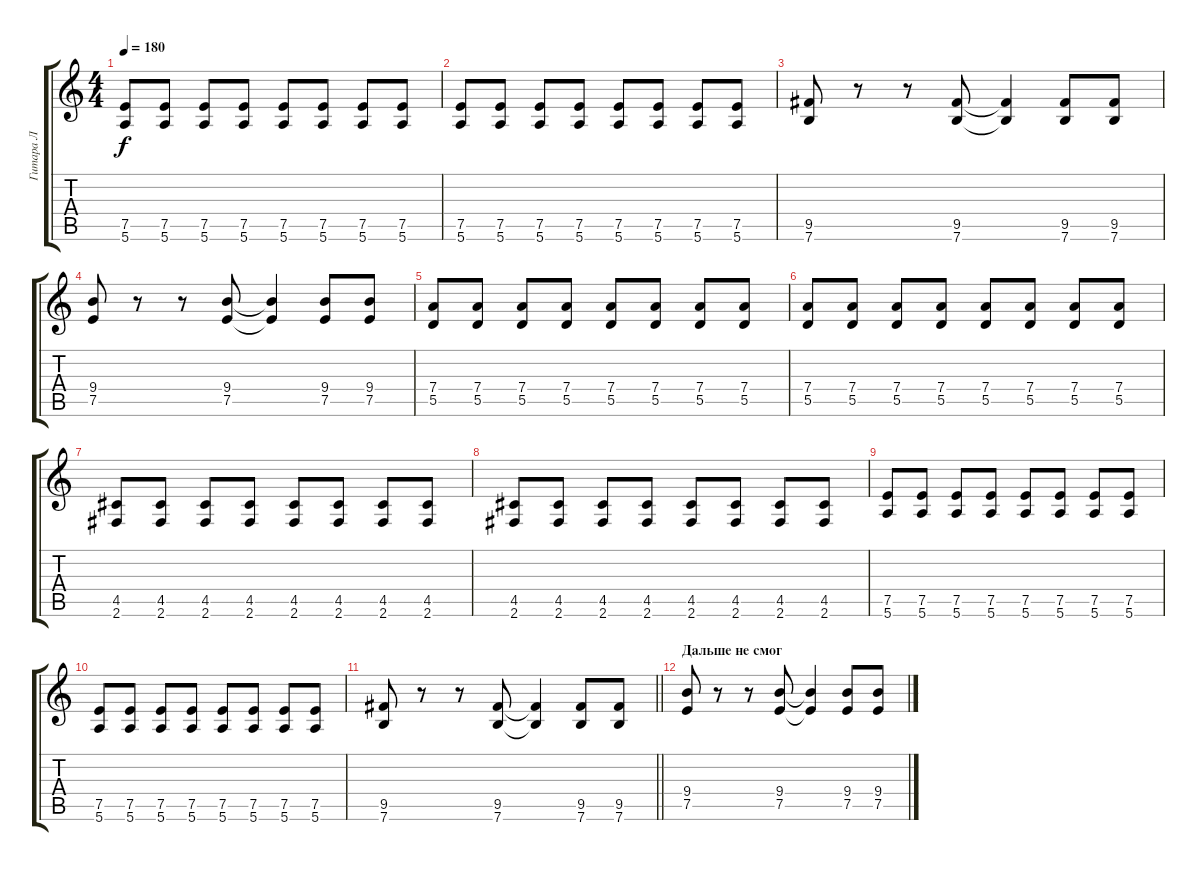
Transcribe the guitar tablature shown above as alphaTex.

\track ("Гитара Л" "Гитара Л") {instrument overdrivenguitar}
\staff {score tabs}
\tuning (E4 B3 G3 D3 A2 E2) {hide}
\ts (4 4)
\tempo 180
\clef g2
\ks c
(7.5 5.6).8{dy f} (7.5 5.6).8 (7.5 5.6).8 (7.5 5.6).8 (7.5 5.6).8 (7.5 5.6).8 (7.5 5.6).8 (7.5 5.6).8 |
(7.5 5.6).8 (7.5 5.6).8 (7.5 5.6).8 (7.5 5.6).8 (7.5 5.6).8 (7.5 5.6).8 (7.5 5.6).8 (7.5 5.6).8 |
(9.5 7.6).8 r.8 r.8 (9.5 7.6).8 (9.5{t} 7.6{t}).4 (9.5 7.6).8 (9.5 7.6).8 |
(9.4 7.5).8 r.8 r.8 (9.4 7.5).8 (9.4{t} 7.5{t}).4 (9.4 7.5).8 (9.4 7.5).8 |
(7.4 5.5).8 (7.4 5.5).8 (7.4 5.5).8 (7.4 5.5).8 (7.4 5.5).8 (7.4 5.5).8 (7.4 5.5).8 (7.4 5.5).8 |
(7.4 5.5).8 (7.4 5.5).8 (7.4 5.5).8 (7.4 5.5).8 (7.4 5.5).8 (7.4 5.5).8 (7.4 5.5).8 (7.4 5.5).8 |
(4.5 2.6).8 (4.5 2.6).8 (4.5 2.6).8 (4.5 2.6).8 (4.5 2.6).8 (4.5 2.6).8 (4.5 2.6).8 (4.5 2.6).8 |
(4.5 2.6).8 (4.5 2.6).8 (4.5 2.6).8 (4.5 2.6).8 (4.5 2.6).8 (4.5 2.6).8 (4.5 2.6).8 (4.5 2.6).8 |
(7.5 5.6).8 (7.5 5.6).8 (7.5 5.6).8 (7.5 5.6).8 (7.5 5.6).8 (7.5 5.6).8 (7.5 5.6).8 (7.5 5.6).8 |
(7.5 5.6).8 (7.5 5.6).8 (7.5 5.6).8 (7.5 5.6).8 (7.5 5.6).8 (7.5 5.6).8 (7.5 5.6).8 (7.5 5.6).8 |
\barLineRight lightlight
(9.5 7.6).8 r.8 r.8 (9.5 7.6).8 (9.5{t} 7.6{t}).4 (9.5 7.6).8 (9.5 7.6).8 |
\section ("" "Дальше не смог")
(9.4 7.5).8 r.8 r.8 (9.4 7.5).8 (9.4{t} 7.5{t}).4 (9.4 7.5).8 (9.4 7.5).8
